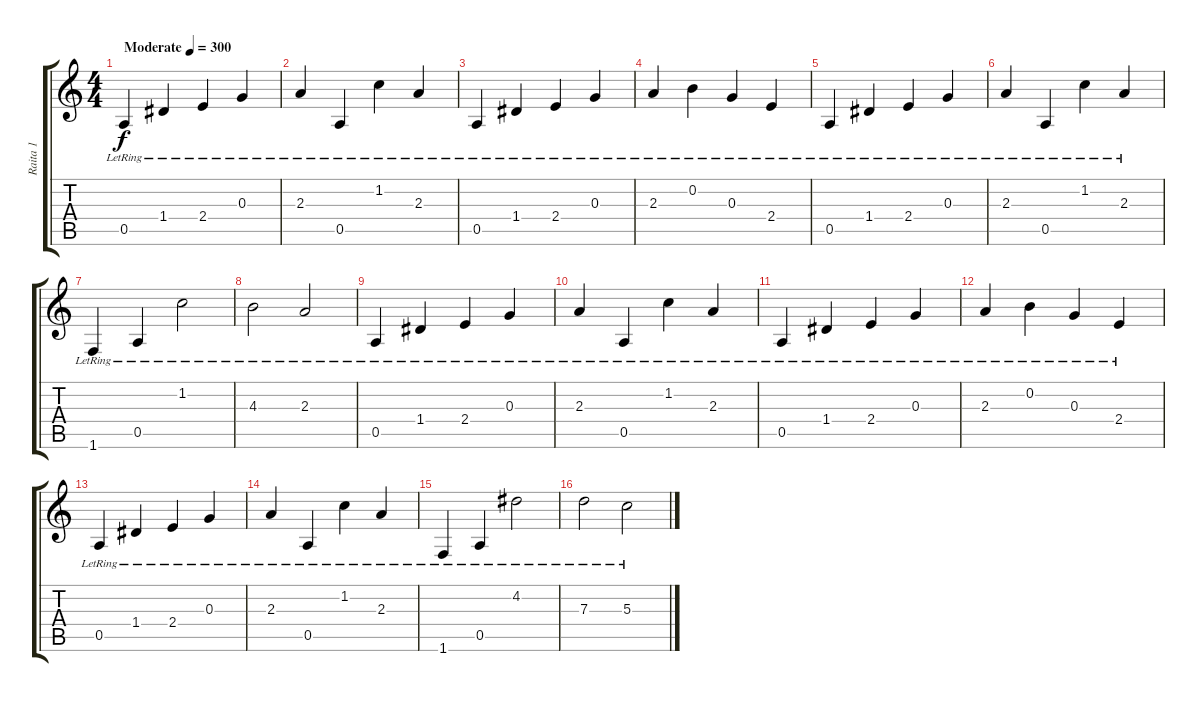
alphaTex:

\track ("Raita 1" "Raita 1") {instrument acousticguitarsteel}
\staff {score tabs}
\tuning (E4 B3 G3 D3 A2 E2) {hide}
\ts (4 4)
\tempo (300 "Moderate")
\clef g2
\ks c
0.5{lr}.4{dy f instrument acousticguitarsteel} 1.4{lr}.4 2.4{lr}.4 0.3{lr}.4 |
2.3{lr}.4 0.5{lr}.4 1.2{lr}.4 2.3{lr}.4 |
0.5{lr}.4 1.4{lr}.4 2.4{lr}.4 0.3{lr}.4 |
2.3{lr}.4 0.2{lr}.4 0.3{lr}.4 2.4{lr}.4 |
0.5{lr}.4 1.4{lr}.4 2.4{lr}.4 0.3{lr}.4 |
2.3{lr}.4 0.5{lr}.4 1.2{lr}.4 2.3{lr}.4 |
1.6{lr}.4 0.5{lr}.4 1.2{lr}.2 |
4.3{lr}.2 2.3{lr}.2 |
0.5{lr}.4 1.4{lr}.4 2.4{lr}.4 0.3{lr}.4 |
2.3{lr}.4 0.5{lr}.4 1.2{lr}.4 2.3{lr}.4 |
0.5{lr}.4 1.4{lr}.4 2.4{lr}.4 0.3{lr}.4 |
2.3{lr}.4 0.2{lr}.4 0.3{lr}.4 2.4{lr}.4 |
0.5{lr}.4 1.4{lr}.4 2.4{lr}.4 0.3{lr}.4 |
2.3{lr}.4 0.5{lr}.4 1.2{lr}.4 2.3{lr}.4 |
1.6{lr}.4 0.5{lr}.4 4.2{lr}.2 |
7.3{lr}.2 5.3{lr}.2
